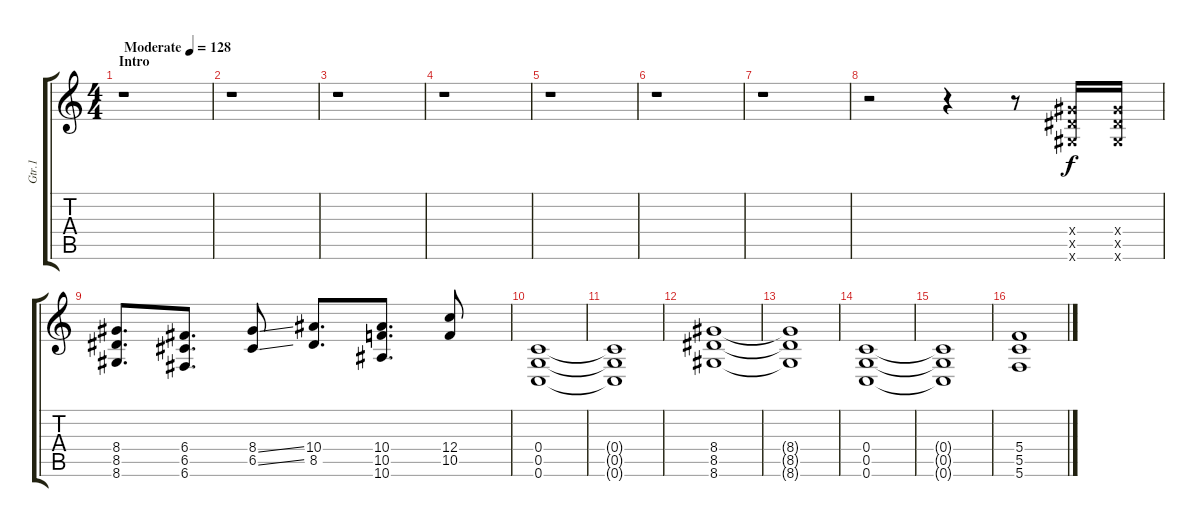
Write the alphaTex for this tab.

\track ("Gtr.1" "Gtr.1") {instrument distortionguitar}
\staff {score tabs}
\tuning (D4 A3 F3 C3 G2 C2) {hide}
\ts (4 4)
\section ("" "Intro")
\tempo (128 "Moderate")
\clef g2
\ks c
r.1{dy f instrument distortionguitar} |
r.1 |
r.1 |
r.1 |
r.1 |
r.1 |
r.1 |
r.2 r.4 r.8 (8.4{x} 8.5{x} 8.6{x}).16 (8.4{x} 8.5{x} 8.6{x}).16 |
(8.4 8.5 8.6).8{d} (6.4 6.5 6.6).8{d} (8.4{ss} 6.5{ss}).8 (10.4 8.5).8{d} (10.4 10.5 10.6).8{d} (12.4 10.5).8 |
(0.4 0.5 0.6).1 |
(0.4{t} 0.5{t} 0.6{t}).1 |
(8.4 8.5 8.6).1 |
(8.4{t} 8.5{t} 8.6{t}).1 |
(0.4 0.5 0.6).1 |
(0.4{t} 0.5{t} 0.6{t}).1 |
(5.4 5.5 5.6).1
